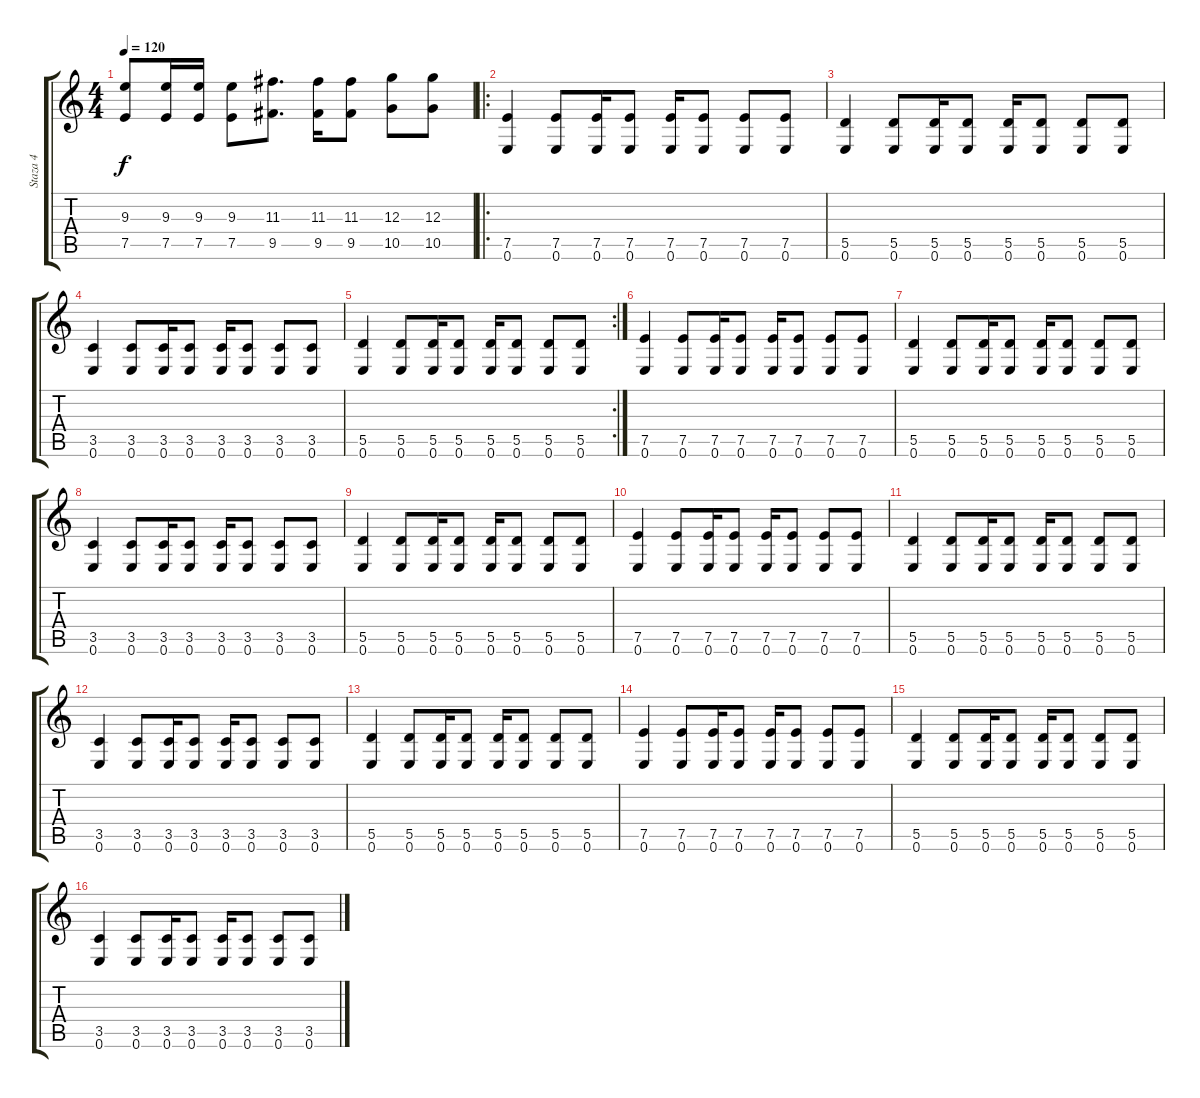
\track ("Staza 4" "Staza 4") {instrument electricguitarjazz}
\staff {score tabs}
\tuning (E4 B3 G3 D3 A2 E2) {hide}
\ts (4 4)
\tempo 120
\clef g2
\ks c
(9.3 7.5).8{dy f} (9.3 7.5).16 (9.3 7.5).16 (9.3 7.5).8 (11.3 9.5).8{d} (11.3 9.5).16 (11.3 9.5).8 (12.3 10.5).8 (12.3 10.5).8 |
\ro
(7.5 0.6).4 (7.5 0.6).8 (7.5 0.6).16 (7.5 0.6).8 (7.5 0.6).16 (7.5 0.6).8 (7.5 0.6).8 (7.5 0.6).8 |
(5.5 0.6).4 (5.5 0.6).8 (5.5 0.6).16 (5.5 0.6).8 (5.5 0.6).16 (5.5 0.6).8 (5.5 0.6).8 (5.5 0.6).8 |
(3.5 0.6).4 (3.5 0.6).8 (3.5 0.6).16 (3.5 0.6).8 (3.5 0.6).16 (3.5 0.6).8 (3.5 0.6).8 (3.5 0.6).8 |
\rc 2
(5.5 0.6).4 (5.5 0.6).8 (5.5 0.6).16 (5.5 0.6).8 (5.5 0.6).16 (5.5 0.6).8 (5.5 0.6).8 (5.5 0.6).8 |
(7.5 0.6).4 (7.5 0.6).8 (7.5 0.6).16 (7.5 0.6).8 (7.5 0.6).16 (7.5 0.6).8 (7.5 0.6).8 (7.5 0.6).8 |
(5.5 0.6).4 (5.5 0.6).8 (5.5 0.6).16 (5.5 0.6).8 (5.5 0.6).16 (5.5 0.6).8 (5.5 0.6).8 (5.5 0.6).8 |
(3.5 0.6).4 (3.5 0.6).8 (3.5 0.6).16 (3.5 0.6).8 (3.5 0.6).16 (3.5 0.6).8 (3.5 0.6).8 (3.5 0.6).8 |
(5.5 0.6).4 (5.5 0.6).8 (5.5 0.6).16 (5.5 0.6).8 (5.5 0.6).16 (5.5 0.6).8 (5.5 0.6).8 (5.5 0.6).8 |
(7.5 0.6).4 (7.5 0.6).8 (7.5 0.6).16 (7.5 0.6).8 (7.5 0.6).16 (7.5 0.6).8 (7.5 0.6).8 (7.5 0.6).8 |
(5.5 0.6).4 (5.5 0.6).8 (5.5 0.6).16 (5.5 0.6).8 (5.5 0.6).16 (5.5 0.6).8 (5.5 0.6).8 (5.5 0.6).8 |
(3.5 0.6).4 (3.5 0.6).8 (3.5 0.6).16 (3.5 0.6).8 (3.5 0.6).16 (3.5 0.6).8 (3.5 0.6).8 (3.5 0.6).8 |
(5.5 0.6).4 (5.5 0.6).8 (5.5 0.6).16 (5.5 0.6).8 (5.5 0.6).16 (5.5 0.6).8 (5.5 0.6).8 (5.5 0.6).8 |
(7.5 0.6).4 (7.5 0.6).8 (7.5 0.6).16 (7.5 0.6).8 (7.5 0.6).16 (7.5 0.6).8 (7.5 0.6).8 (7.5 0.6).8 |
(5.5 0.6).4 (5.5 0.6).8 (5.5 0.6).16 (5.5 0.6).8 (5.5 0.6).16 (5.5 0.6).8 (5.5 0.6).8 (5.5 0.6).8 |
(3.5 0.6).4 (3.5 0.6).8 (3.5 0.6).16 (3.5 0.6).8 (3.5 0.6).16 (3.5 0.6).8 (3.5 0.6).8 (3.5 0.6).8
